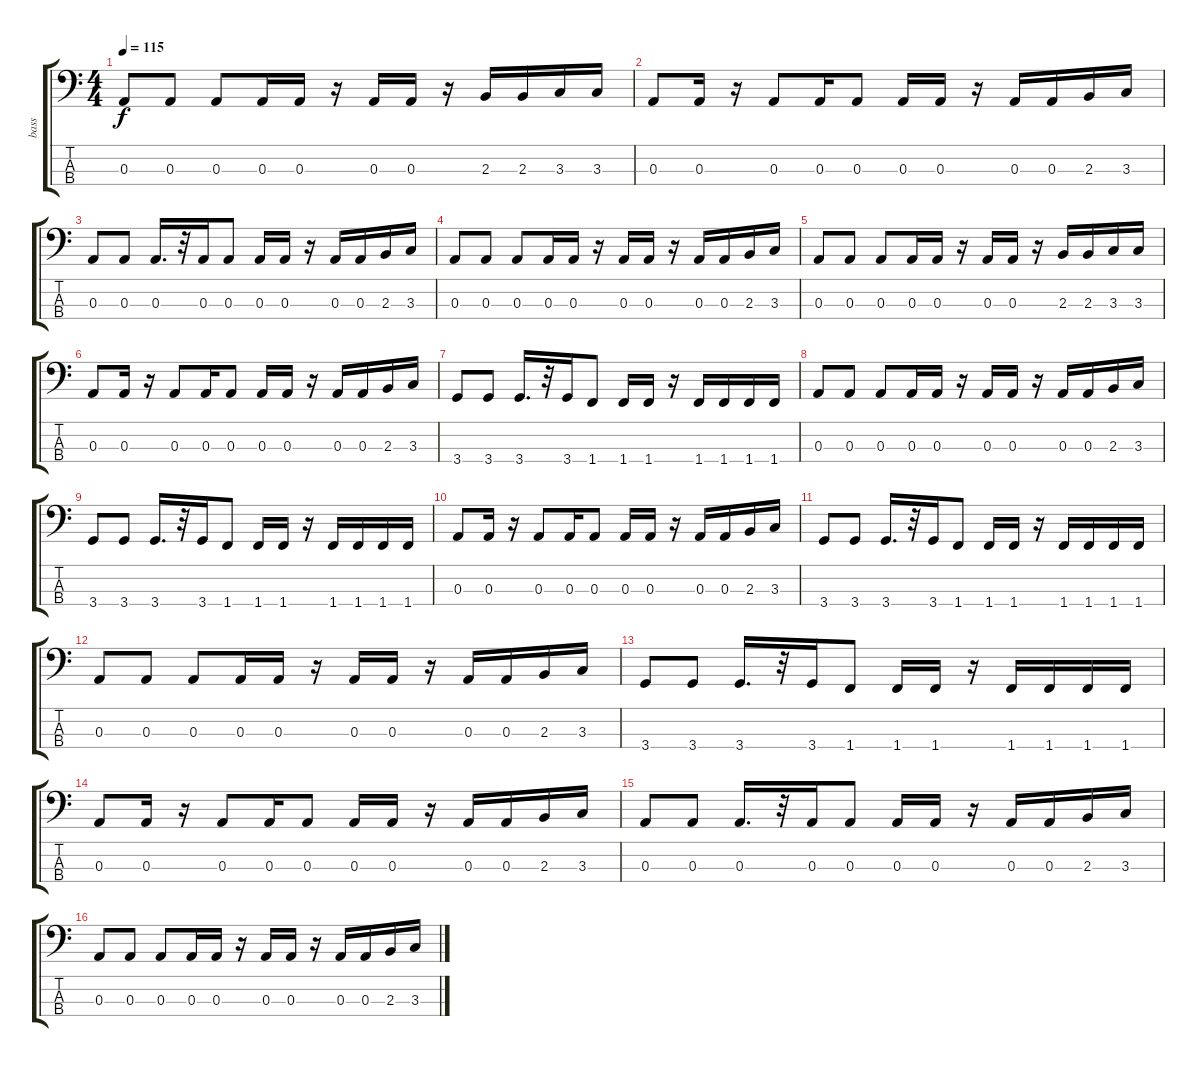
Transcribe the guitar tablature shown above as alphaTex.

\track ("bass" "bass") {instrument synthbass2}
\staff {score tabs}
\tuning (G2 D2 A1 E1) {hide}
\ts (4 4)
\tempo 115
\clef f4
\ks c
0.3.8{dy f} 0.3.8 0.3.8 0.3.16 0.3.16 r.16 0.3.16 0.3.16 r.16 2.3.16 2.3.16 3.3.16 3.3.16 |
0.3.8 0.3.16 r.16 0.3.8 0.3.16 0.3.8 0.3.16 0.3.16 r.16 0.3.16 0.3.16 2.3.16 3.3.16 |
0.3.8 0.3.8 0.3.16{d} r.32 0.3.16 0.3.8 0.3.16 0.3.16 r.16 0.3.16 0.3.16 2.3.16 3.3.16 |
0.3.8 0.3.8 0.3.8 0.3.16 0.3.16 r.16 0.3.16 0.3.16 r.16 0.3.16 0.3.16 2.3.16 3.3.16 |
0.3.8 0.3.8 0.3.8 0.3.16 0.3.16 r.16 0.3.16 0.3.16 r.16 2.3.16 2.3.16 3.3.16 3.3.16 |
0.3.8 0.3.16 r.16 0.3.8 0.3.16 0.3.8 0.3.16 0.3.16 r.16 0.3.16 0.3.16 2.3.16 3.3.16 |
3.4.8 3.4.8 3.4.16{d} r.32 3.4.16 1.4.8 1.4.16 1.4.16 r.16 1.4.16 1.4.16 1.4.16 1.4.16 |
0.3.8 0.3.8 0.3.8 0.3.16 0.3.16 r.16 0.3.16 0.3.16 r.16 0.3.16 0.3.16 2.3.16 3.3.16 |
3.4.8 3.4.8 3.4.16{d} r.32 3.4.16 1.4.8 1.4.16 1.4.16 r.16 1.4.16 1.4.16 1.4.16 1.4.16 |
0.3.8 0.3.16 r.16 0.3.8 0.3.16 0.3.8 0.3.16 0.3.16 r.16 0.3.16 0.3.16 2.3.16 3.3.16 |
3.4.8 3.4.8 3.4.16{d} r.32 3.4.16 1.4.8 1.4.16 1.4.16 r.16 1.4.16 1.4.16 1.4.16 1.4.16 |
0.3.8 0.3.8 0.3.8 0.3.16 0.3.16 r.16 0.3.16 0.3.16 r.16 0.3.16 0.3.16 2.3.16 3.3.16 |
3.4.8 3.4.8 3.4.16{d} r.32 3.4.16 1.4.8 1.4.16 1.4.16 r.16 1.4.16 1.4.16 1.4.16 1.4.16 |
0.3.8 0.3.16 r.16 0.3.8 0.3.16 0.3.8 0.3.16 0.3.16 r.16 0.3.16 0.3.16 2.3.16 3.3.16 |
0.3.8 0.3.8 0.3.16{d} r.32 0.3.16 0.3.8 0.3.16 0.3.16 r.16 0.3.16 0.3.16 2.3.16 3.3.16 |
0.3.8 0.3.8 0.3.8 0.3.16 0.3.16 r.16 0.3.16 0.3.16 r.16 0.3.16 0.3.16 2.3.16 3.3.16
